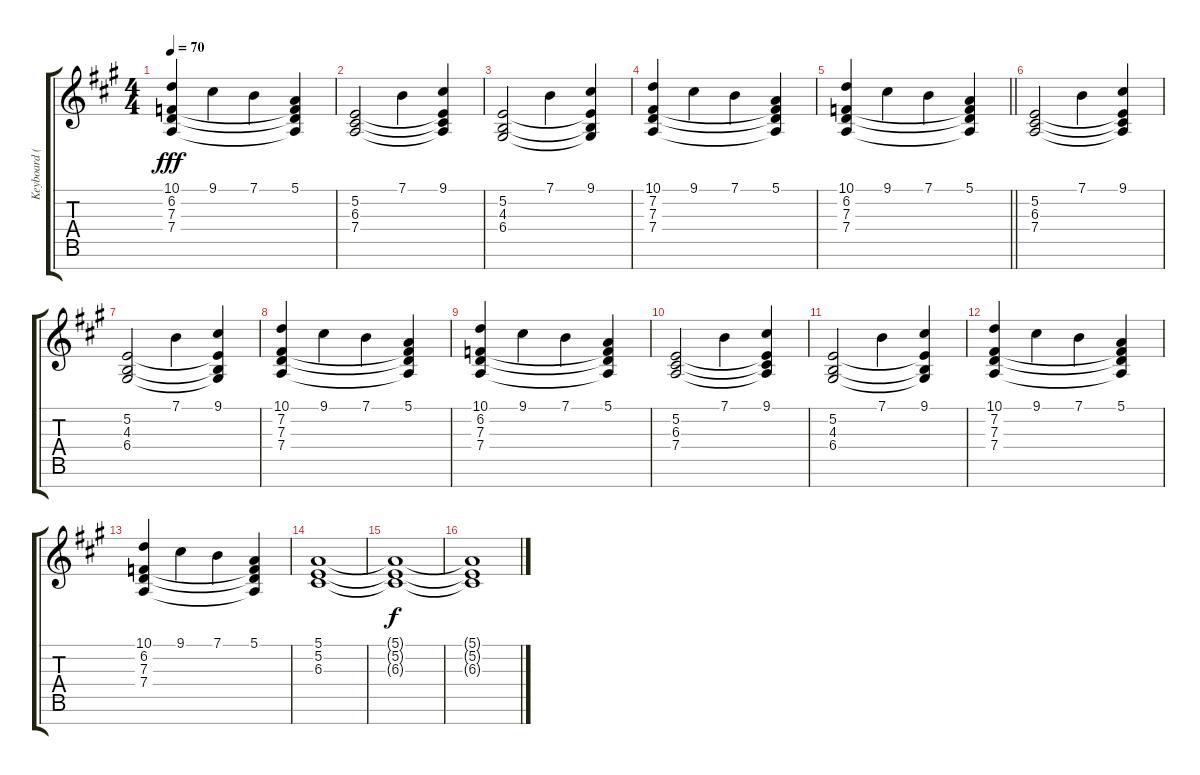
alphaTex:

\track ("Keyboard (David Bryan)" "Keyboard (") {instrument tremolostrings}
\staff {score tabs}
\tuning (E4 B3 G3 D3 A2 E2 B1) {hide}
\ts (4 4)
\tempo 70
\clef g2
\ks a
(10.1 6.2 7.3 7.4).4{dy fff} 9.1.4 7.1.4 (5.1 6.2{t} 7.3{t} 7.4{t}).4 |
(5.2 6.3 7.4).2 7.1.4 (9.1 5.2{t} 6.3{t} 7.4{t}).4 |
(5.2 4.3 6.4).2 7.1.4 (9.1 5.2{t} 4.3{t} 6.4{t}).4 |
(10.1 7.2 7.3 7.4).4 9.1.4 7.1.4 (5.1 7.2{t} 7.3{t} 7.4{t}).4 |
\barLineRight lightlight
(10.1 6.2 7.3 7.4).4 9.1.4 7.1.4 (5.1 6.2{t} 7.3{t} 7.4{t}).4 |
(5.2 6.3 7.4).2 7.1.4 (9.1 5.2{t} 6.3{t} 7.4{t}).4 |
(5.2 4.3 6.4).2 7.1.4 (9.1 5.2{t} 4.3{t} 6.4{t}).4 |
(10.1 7.2 7.3 7.4).4 9.1.4 7.1.4 (5.1 7.2{t} 7.3{t} 7.4{t}).4 |
(10.1 6.2 7.3 7.4).4 9.1.4 7.1.4 (5.1 6.2{t} 7.3{t} 7.4{t}).4 |
(5.2 6.3 7.4).2 7.1.4 (9.1 5.2{t} 6.3{t} 7.4{t}).4 |
(5.2 4.3 6.4).2 7.1.4 (9.1 5.2{t} 4.3{t} 6.4{t}).4 |
(10.1 7.2 7.3 7.4).4 9.1.4 7.1.4 (5.1 7.2{t} 7.3{t} 7.4{t}).4 |
(10.1 6.2 7.3 7.4).4 9.1.4 7.1.4 (5.1 6.2{t} 7.3{t} 7.4{t}).4 |
(5.1 5.2 6.3).1 |
(5.1{t} 5.2{t} 6.3{t}).1{dy f} |
(5.1{t} 5.2{t} 6.3{t}).1
